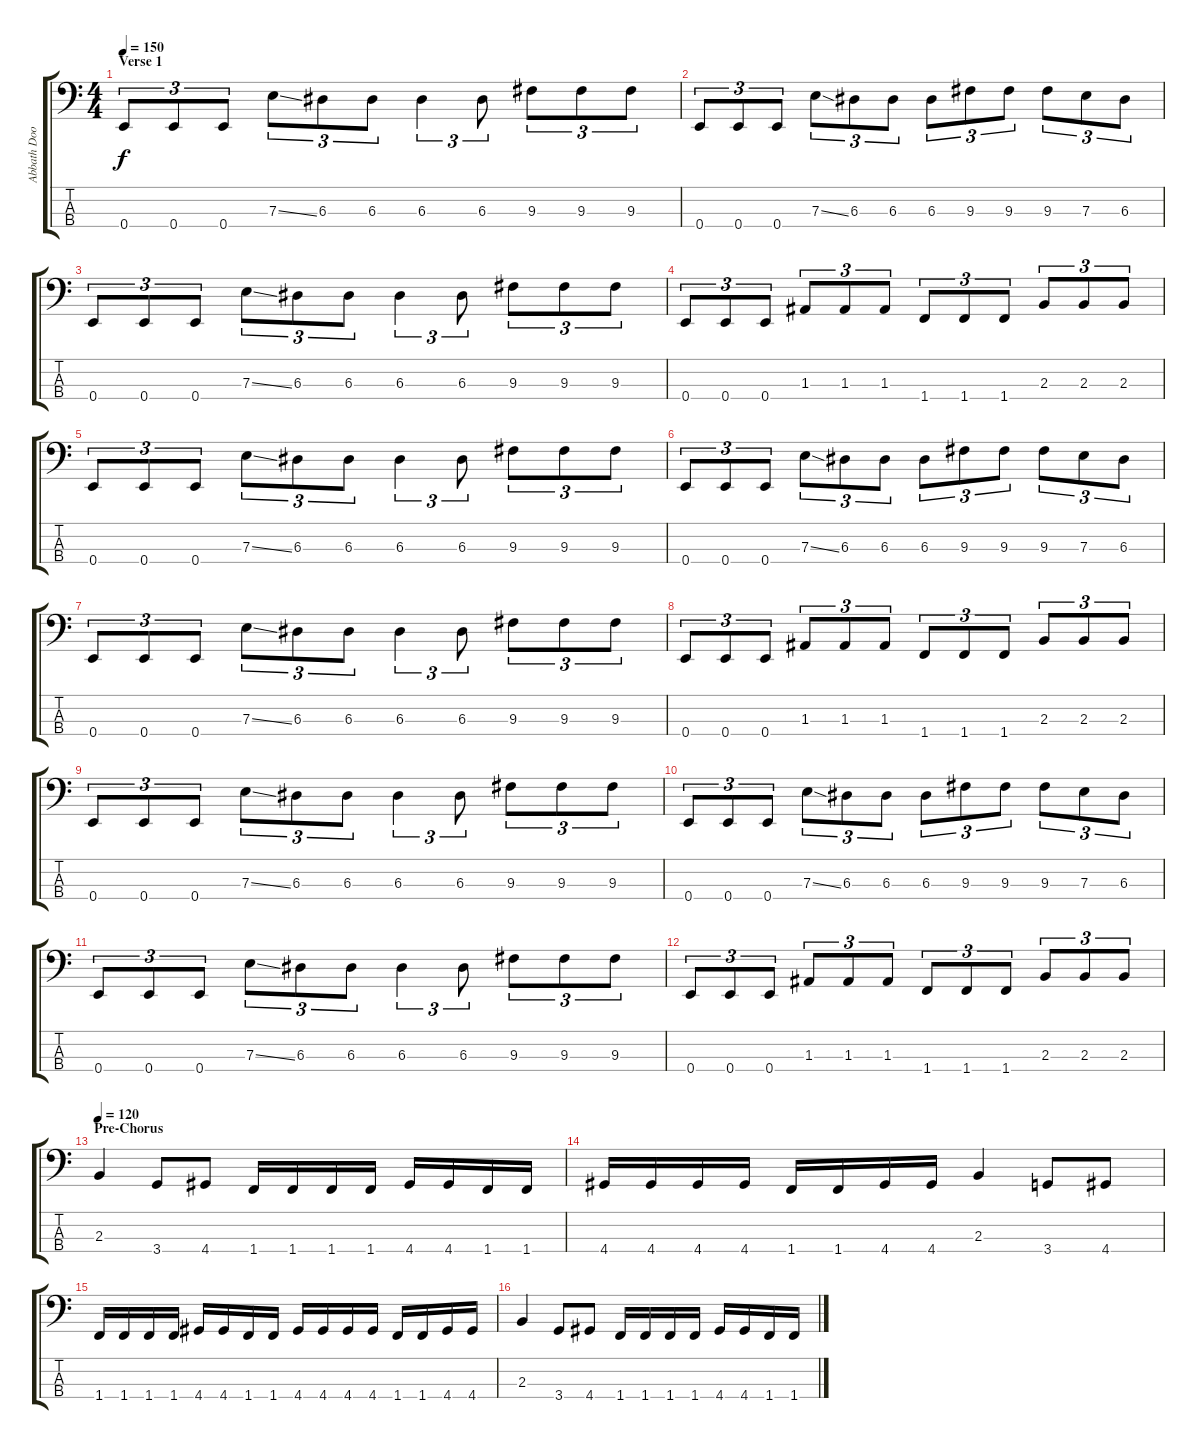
\track ("Abbath Doom Occulta" "Abbath Doo") {instrument electricbasspick}
\staff {score tabs}
\tuning (G2 D2 A1 E1) {hide}
\ts (4 4)
\section ("" "Verse 1 ")
\tempo 150
\clef f4
\ks c
0.4.8{tu (3 2) dy f} 0.4.8{tu (3 2)} 0.4.8{tu (3 2)} 7.3{ss}.8{tu (3 2)} 6.3.8{tu (3 2)} 6.3.8{tu (3 2)} 6.3.4{tu (3 2)} 6.3.8{tu (3 2)} 9.3.8{tu (3 2)} 9.3.8{tu (3 2)} 9.3.8{tu (3 2)} |
0.4.8{tu (3 2)} 0.4.8{tu (3 2)} 0.4.8{tu (3 2)} 7.3{ss}.8{tu (3 2)} 6.3.8{tu (3 2)} 6.3.8{tu (3 2)} 6.3.8{tu (3 2)} 9.3.8{tu (3 2)} 9.3.8{tu (3 2)} 9.3.8{tu (3 2)} 7.3.8{tu (3 2)} 6.3.8{tu (3 2)} |
0.4.8{tu (3 2)} 0.4.8{tu (3 2)} 0.4.8{tu (3 2)} 7.3{ss}.8{tu (3 2)} 6.3.8{tu (3 2)} 6.3.8{tu (3 2)} 6.3.4{tu (3 2)} 6.3.8{tu (3 2)} 9.3.8{tu (3 2)} 9.3.8{tu (3 2)} 9.3.8{tu (3 2)} |
0.4.8{tu (3 2)} 0.4.8{tu (3 2)} 0.4.8{tu (3 2)} 1.3.8{tu (3 2)} 1.3.8{tu (3 2)} 1.3.8{tu (3 2)} 1.4.8{tu (3 2)} 1.4.8{tu (3 2)} 1.4.8{tu (3 2)} 2.3.8{tu (3 2)} 2.3.8{tu (3 2)} 2.3.8{tu (3 2)} |
0.4.8{tu (3 2)} 0.4.8{tu (3 2)} 0.4.8{tu (3 2)} 7.3{ss}.8{tu (3 2)} 6.3.8{tu (3 2)} 6.3.8{tu (3 2)} 6.3.4{tu (3 2)} 6.3.8{tu (3 2)} 9.3.8{tu (3 2)} 9.3.8{tu (3 2)} 9.3.8{tu (3 2)} |
0.4.8{tu (3 2)} 0.4.8{tu (3 2)} 0.4.8{tu (3 2)} 7.3{ss}.8{tu (3 2)} 6.3.8{tu (3 2)} 6.3.8{tu (3 2)} 6.3.8{tu (3 2)} 9.3.8{tu (3 2)} 9.3.8{tu (3 2)} 9.3.8{tu (3 2)} 7.3.8{tu (3 2)} 6.3.8{tu (3 2)} |
0.4.8{tu (3 2)} 0.4.8{tu (3 2)} 0.4.8{tu (3 2)} 7.3{ss}.8{tu (3 2)} 6.3.8{tu (3 2)} 6.3.8{tu (3 2)} 6.3.4{tu (3 2)} 6.3.8{tu (3 2)} 9.3.8{tu (3 2)} 9.3.8{tu (3 2)} 9.3.8{tu (3 2)} |
0.4.8{tu (3 2)} 0.4.8{tu (3 2)} 0.4.8{tu (3 2)} 1.3.8{tu (3 2)} 1.3.8{tu (3 2)} 1.3.8{tu (3 2)} 1.4.8{tu (3 2)} 1.4.8{tu (3 2)} 1.4.8{tu (3 2)} 2.3.8{tu (3 2)} 2.3.8{tu (3 2)} 2.3.8{tu (3 2)} |
0.4.8{tu (3 2)} 0.4.8{tu (3 2)} 0.4.8{tu (3 2)} 7.3{ss}.8{tu (3 2)} 6.3.8{tu (3 2)} 6.3.8{tu (3 2)} 6.3.4{tu (3 2)} 6.3.8{tu (3 2)} 9.3.8{tu (3 2)} 9.3.8{tu (3 2)} 9.3.8{tu (3 2)} |
0.4.8{tu (3 2)} 0.4.8{tu (3 2)} 0.4.8{tu (3 2)} 7.3{ss}.8{tu (3 2)} 6.3.8{tu (3 2)} 6.3.8{tu (3 2)} 6.3.8{tu (3 2)} 9.3.8{tu (3 2)} 9.3.8{tu (3 2)} 9.3.8{tu (3 2)} 7.3.8{tu (3 2)} 6.3.8{tu (3 2)} |
0.4.8{tu (3 2)} 0.4.8{tu (3 2)} 0.4.8{tu (3 2)} 7.3{ss}.8{tu (3 2)} 6.3.8{tu (3 2)} 6.3.8{tu (3 2)} 6.3.4{tu (3 2)} 6.3.8{tu (3 2)} 9.3.8{tu (3 2)} 9.3.8{tu (3 2)} 9.3.8{tu (3 2)} |
0.4.8{tu (3 2)} 0.4.8{tu (3 2)} 0.4.8{tu (3 2)} 1.3.8{tu (3 2)} 1.3.8{tu (3 2)} 1.3.8{tu (3 2)} 1.4.8{tu (3 2)} 1.4.8{tu (3 2)} 1.4.8{tu (3 2)} 2.3.8{tu (3 2)} 2.3.8{tu (3 2)} 2.3.8{tu (3 2)} |
\section ("" "Pre-Chorus")
\tempo 120
2.3.4 3.4.8 4.4.8 1.4.16 1.4.16 1.4.16 1.4.16 4.4.16 4.4.16 1.4.16 1.4.16 |
4.4.16 4.4.16 4.4.16 4.4.16 1.4.16 1.4.16 4.4.16 4.4.16 2.3.4 3.4.8 4.4.8 |
1.4.16 1.4.16 1.4.16 1.4.16 4.4.16 4.4.16 1.4.16 1.4.16 4.4.16 4.4.16 4.4.16 4.4.16 1.4.16 1.4.16 4.4.16 4.4.16 |
2.3.4 3.4.8 4.4.8 1.4.16 1.4.16 1.4.16 1.4.16 4.4.16 4.4.16 1.4.16 1.4.16
